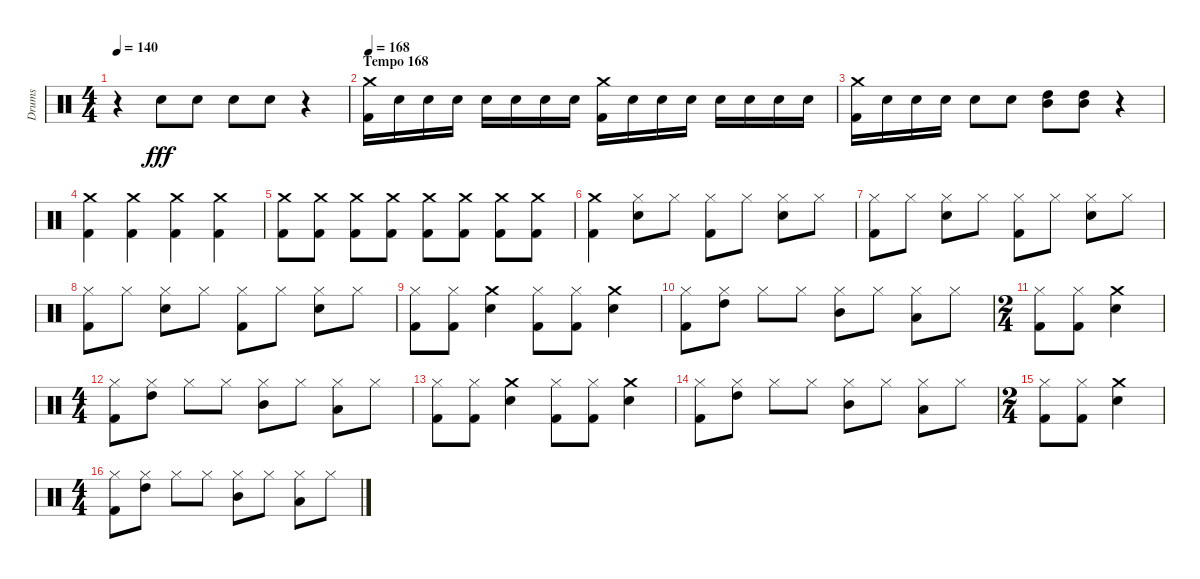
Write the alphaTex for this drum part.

\track ("Drums" "Drums") {instrument percussion}
\staff {score}
\articulation defaults
\ts (4 4)
\tempo 140
\clef neutral
\ks c
r.4{dy fff} "Snare (hit) 2".8 "Snare (hit) 2".8 "Snare (hit) 2".8 "Snare (hit) 2".8 r.4 |
\section ("" "Tempo 168")
\tempo 168
("Kick (hit) 2" "Crash medium (hit)").16 "Snare (hit) 2".16 "Snare (hit) 2".16 "Snare (hit) 2".16 "Snare (hit) 2".16 "Snare (hit) 2".16 "Snare (hit) 2".16 "Snare (hit) 2".16 ("Kick (hit) 2" "Crash medium (hit)").16 "Snare (hit) 2".16 "Snare (hit) 2".16 "Snare (hit) 2".16 "Snare (hit) 2".16 "Snare (hit) 2".16 "Snare (hit) 2".16 "Snare (hit) 2".16 |
("Kick (hit) 2" "Crash medium (hit)").16 "Snare (hit) 2".16 "Snare (hit) 2".16 "Snare (hit) 2".16 "Snare (hit) 2".8 "Snare (hit) 2".8 ("High Tom (hit)" "Mid Tom (hit)").8 ("High Tom (hit)" "Mid Tom (hit)").8 r.4 |
("Crash medium (hit)" "Kick (hit) 2").4 ("Crash medium (hit)" "Kick (hit) 2").4 ("Crash medium (hit)" "Kick (hit) 2").4 ("Crash medium (hit)" "Kick (hit) 2").4 |
("Kick (hit) 2" "Crash medium (hit)").8 ("Kick (hit) 2" "Crash medium (hit)").8 ("Kick (hit) 2" "Crash medium (hit)").8 ("Kick (hit) 2" "Crash medium (hit)").8 ("Kick (hit) 2" "Crash medium (hit)").8 ("Kick (hit) 2" "Crash medium (hit)").8 ("Kick (hit) 2" "Crash medium (hit)").8 ("Kick (hit) 2" "Crash medium (hit)").8 |
("Crash medium (hit)" "Kick (hit) 2").4 ("Hi-Hat (closed)" "Snare (hit) 2").8 "Hi-Hat (closed)".8 ("Kick (hit) 2" "Hi-Hat (closed)").8 "Hi-Hat (closed)".8 ("Snare (hit) 2" "Hi-Hat (closed)").8 "Hi-Hat (closed)".8 |
("Kick (hit) 2" "Hi-Hat (closed)").8 "Hi-Hat (closed)".8 ("Snare (hit) 2" "Hi-Hat (closed)").8 "Hi-Hat (closed)".8 ("Kick (hit) 2" "Hi-Hat (closed)").8 "Hi-Hat (closed)".8 ("Snare (hit) 2" "Hi-Hat (closed)").8 "Hi-Hat (closed)".8 |
("Kick (hit) 2" "Hi-Hat (closed)").8 "Hi-Hat (closed)".8 ("Snare (hit) 2" "Hi-Hat (closed)").8 "Hi-Hat (closed)".8 ("Kick (hit) 2" "Hi-Hat (closed)").8 "Hi-Hat (closed)".8 ("Snare (hit) 2" "Hi-Hat (closed)").8 "Hi-Hat (closed)".8 |
("Kick (hit) 2" "Hi-Hat (closed)").8 ("Kick (hit) 2" "Hi-Hat (closed)").8 ("Snare (hit) 2" "Crash medium (hit)").4 ("Hi-Hat (closed)" "Kick (hit) 2").8 ("Hi-Hat (closed)" "Kick (hit) 2").8 ("Crash medium (hit)" "Snare (hit) 2").4 |
("Hi-Hat (closed)" "Kick (hit) 2").8 ("High Tom (hit)" "Hi-Hat (closed)").8{balance 16} "Hi-Hat (closed)".8{balance 8} "Hi-Hat (closed)".8 ("Mid Tom (hit)" "Hi-Hat (closed)").8 "Hi-Hat (closed)".8 ("Low Tom (hit)" "Hi-Hat (closed)").8{balance 0} "Hi-Hat (closed)".8{balance 8} |
\ts (2 4)
("Kick (hit) 2" "Hi-Hat (closed)").8 ("Kick (hit) 2" "Hi-Hat (closed)").8 ("Snare (hit) 2" "Crash medium (hit)").4 |
\ts (4 4)
("Hi-Hat (closed)" "Kick (hit) 2").8 ("High Tom (hit)" "Hi-Hat (closed)").8{balance 16} "Hi-Hat (closed)".8{balance 8} "Hi-Hat (closed)".8 ("Mid Tom (hit)" "Hi-Hat (closed)").8 "Hi-Hat (closed)".8 ("Low Tom (hit)" "Hi-Hat (closed)").8{balance 0} "Hi-Hat (closed)".8{balance 8} |
("Hi-Hat (closed)" "Kick (hit) 2").8 ("Hi-Hat (closed)" "Kick (hit) 2").8 ("Snare (hit) 2" "Crash medium (hit)").4 ("Kick (hit) 2" "Hi-Hat (closed)").8 ("Kick (hit) 2" "Hi-Hat (closed)").8 ("Crash medium (hit)" "Snare (hit) 2").4 |
("Hi-Hat (closed)" "Kick (hit) 2").8 ("High Tom (hit)" "Hi-Hat (closed)").8{balance 16} "Hi-Hat (closed)".8{balance 8} "Hi-Hat (closed)".8 ("Mid Tom (hit)" "Hi-Hat (closed)").8 "Hi-Hat (closed)".8 ("Low Tom (hit)" "Hi-Hat (closed)").8{balance 0} "Hi-Hat (closed)".8{balance 8} |
\ts (2 4)
("Hi-Hat (closed)" "Kick (hit) 2").8 ("Hi-Hat (closed)" "Kick (hit) 2").8 ("Crash medium (hit)" "Snare (hit) 2").4 |
\ts (4 4)
("Hi-Hat (closed)" "Kick (hit) 2").8 ("High Tom (hit)" "Hi-Hat (closed)").8{balance 16} "Hi-Hat (closed)".8{balance 8} "Hi-Hat (closed)".8 ("Mid Tom (hit)" "Hi-Hat (closed)").8 "Hi-Hat (closed)".8 ("Low Tom (hit)" "Hi-Hat (closed)").8{balance 0} "Hi-Hat (closed)".8{balance 8}
